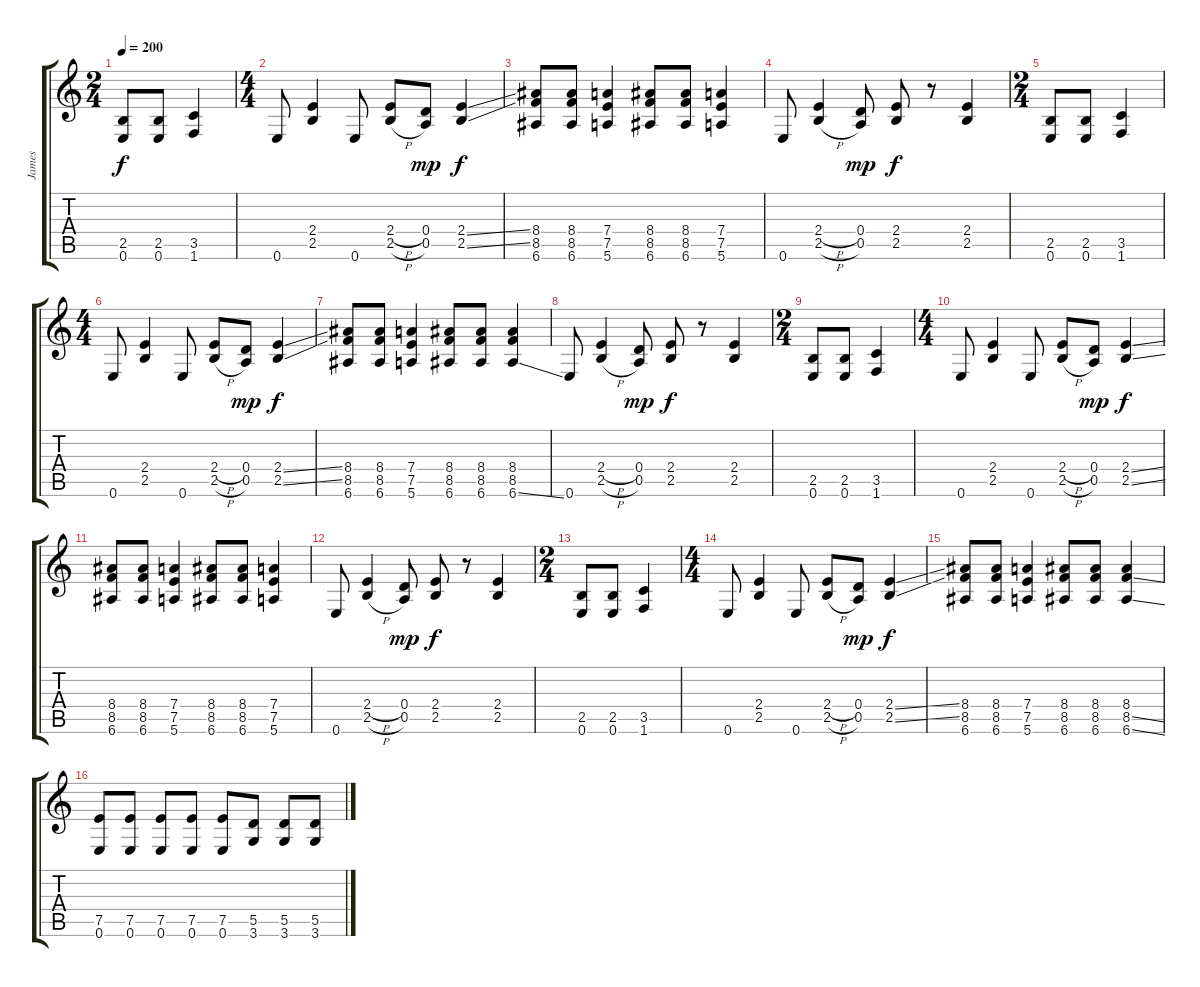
\track ("James" "James") {instrument distortionguitar}
\staff {score tabs}
\tuning (E4 B3 G3 D3 A2 E2) {hide}
\ts (2 4)
\tempo 200
\clef g2
\ks c
(2.5 0.6).8{dy f} (2.5 0.6).8 (3.5 1.6).4 |
\ts (4 4)
0.6.8 (2.4 2.5).4 0.6.8 (2.4{h} 2.5{h}).8 (0.4 0.5).8{dy mp} (2.4{ss} 2.5{ss}).4{dy f} |
(8.4 8.5 6.6).8 (8.4 8.5 6.6).8 (7.4 7.5 5.6).4 (8.4 8.5 6.6).8 (8.4 8.5 6.6).8 (7.4 7.5 5.6).4 |
0.6.8 (2.4{h} 2.5{h}).4 (0.4 0.5).8{dy mp} (2.4 2.5).8{dy f} r.8 (2.4 2.5).4 |
\ts (2 4)
(2.5 0.6).8 (2.5 0.6).8 (3.5 1.6).4 |
\ts (4 4)
0.6.8 (2.4 2.5).4 0.6.8 (2.4{h} 2.5{h}).8 (0.4 0.5).8{dy mp} (2.4{ss} 2.5{ss}).4{dy f} |
(8.4 8.5 6.6).8 (8.4 8.5 6.6).8 (7.4 7.5 5.6).4 (8.4 8.5 6.6).8 (8.4 8.5 6.6).8 (8.4 8.5 6.6{ss}).4 |
0.6.8 (2.4{h} 2.5{h}).4 (0.4 0.5).8{dy mp} (2.4 2.5).8{dy f} r.8 (2.4 2.5).4 |
\ts (2 4)
(2.5 0.6).8 (2.5 0.6).8 (3.5 1.6).4 |
\ts (4 4)
0.6.8 (2.4 2.5).4 0.6.8 (2.4{h} 2.5{h}).8 (0.4 0.5).8{dy mp} (2.4{ss} 2.5{ss}).4{dy f} |
(8.4 8.5 6.6).8 (8.4 8.5 6.6).8 (7.4 7.5 5.6).4 (8.4 8.5 6.6).8 (8.4 8.5 6.6).8 (7.4 7.5 5.6).4 |
0.6.8 (2.4{h} 2.5{h}).4 (0.4 0.5).8{dy mp} (2.4 2.5).8{dy f} r.8 (2.4 2.5).4 |
\ts (2 4)
(2.5 0.6).8 (2.5 0.6).8 (3.5 1.6).4 |
\ts (4 4)
0.6.8 (2.4 2.5).4 0.6.8 (2.4{h} 2.5{h}).8 (0.4 0.5).8{dy mp} (2.4{ss} 2.5{ss}).4{dy f} |
(8.4 8.5 6.6).8 (8.4 8.5 6.6).8 (7.4 7.5 5.6).4 (8.4 8.5 6.6).8 (8.4 8.5 6.6).8 (8.4 8.5{ss} 6.6{ss}).4 |
(7.5 0.6).8 (7.5 0.6).8 (7.5 0.6).8 (7.5 0.6).8 (7.5 0.6).8 (5.5 3.6).8 (5.5 3.6).8 (5.5 3.6).8
